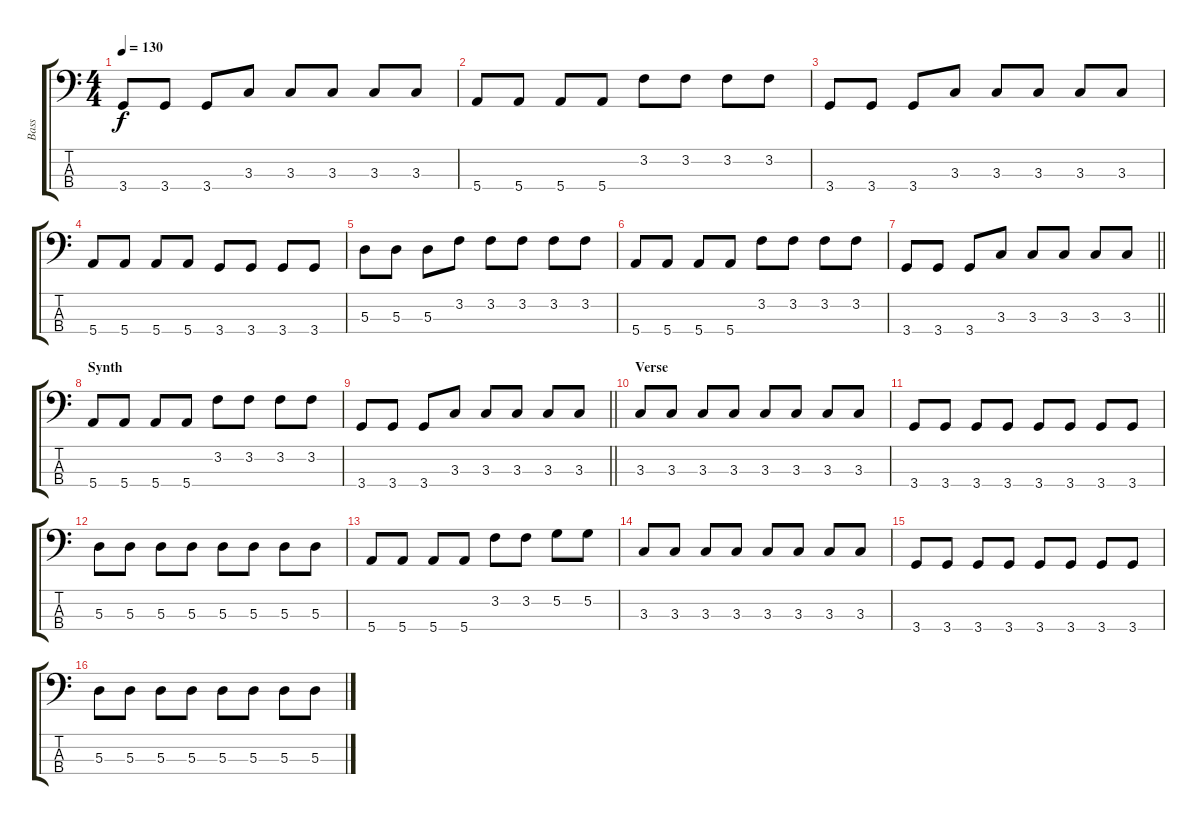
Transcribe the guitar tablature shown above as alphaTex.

\track ("Bass" "Bass") {instrument electricbasspick}
\staff {score tabs}
\tuning (G2 D2 A1 E1) {hide}
\ts (4 4)
\tempo 130
\clef f4
\ks c
3.4.8{dy f} 3.4.8 3.4.8 3.3.8 3.3.8 3.3.8 3.3.8 3.3.8 |
5.4.8 5.4.8 5.4.8 5.4.8 3.2.8 3.2.8 3.2.8 3.2.8 |
3.4.8 3.4.8 3.4.8 3.3.8 3.3.8 3.3.8 3.3.8 3.3.8 |
5.4.8 5.4.8 5.4.8 5.4.8 3.4.8 3.4.8 3.4.8 3.4.8 |
5.3.8 5.3.8 5.3.8 3.2.8 3.2.8 3.2.8 3.2.8 3.2.8 |
5.4.8 5.4.8 5.4.8 5.4.8 3.2.8 3.2.8 3.2.8 3.2.8 |
\barLineRight lightlight
3.4.8 3.4.8 3.4.8 3.3.8 3.3.8 3.3.8 3.3.8 3.3.8 |
\section ("" "Synth")
5.4.8 5.4.8 5.4.8 5.4.8 3.2.8 3.2.8 3.2.8 3.2.8 |
\barLineRight lightlight
3.4.8 3.4.8 3.4.8 3.3.8 3.3.8 3.3.8 3.3.8 3.3.8 |
\section ("" "Verse")
3.3.8 3.3.8 3.3.8 3.3.8 3.3.8 3.3.8 3.3.8 3.3.8 |
3.4.8 3.4.8 3.4.8 3.4.8 3.4.8 3.4.8 3.4.8 3.4.8 |
5.3.8 5.3.8 5.3.8 5.3.8 5.3.8 5.3.8 5.3.8 5.3.8 |
5.4.8 5.4.8 5.4.8 5.4.8 3.2.8 3.2.8 5.2.8 5.2.8 |
3.3.8 3.3.8 3.3.8 3.3.8 3.3.8 3.3.8 3.3.8 3.3.8 |
3.4.8 3.4.8 3.4.8 3.4.8 3.4.8 3.4.8 3.4.8 3.4.8 |
5.3.8 5.3.8 5.3.8 5.3.8 5.3.8 5.3.8 5.3.8 5.3.8
